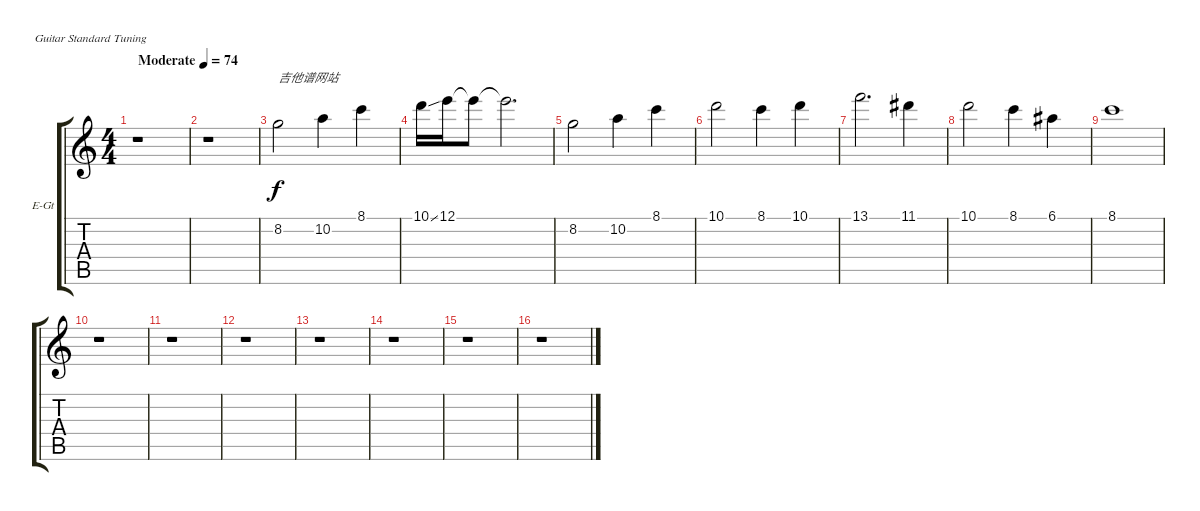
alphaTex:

\bracketExtendMode groupsimilarinstruments
\firstSystemTrackNameOrientation horizontal
\otherSystemsTrackNameOrientation horizontal
\track ("Guitar 2" "E-Gt") {instrument distortionguitar}
\staff {score tabs}
\tuning (E4 B3 G3 D3 A2 E2)
\ts (4 4)
\beaming (8 2 2 2 2)
\tempo (74 "Moderate")
\clef g2
\ks c
r.1{dy f instrument distortionguitar} |
r.1 |
8.2.2{txt "吉他谱网站"} 10.2.4 8.1.4 |
10.1{ss}.16 12.1.16 12.1{t}.8 12.1{t}.2{d} |
8.2.2 10.2.4 8.1.4 |
10.1.2 8.1.4 10.1.4 |
13.1.2{d} 11.1.4 |
10.1.2 8.1.4 6.1.4 |
8.1.1 |
r.1 |
r.1 |
r.1 |
r.1 |
r.1 |
r.1 |
r.1
